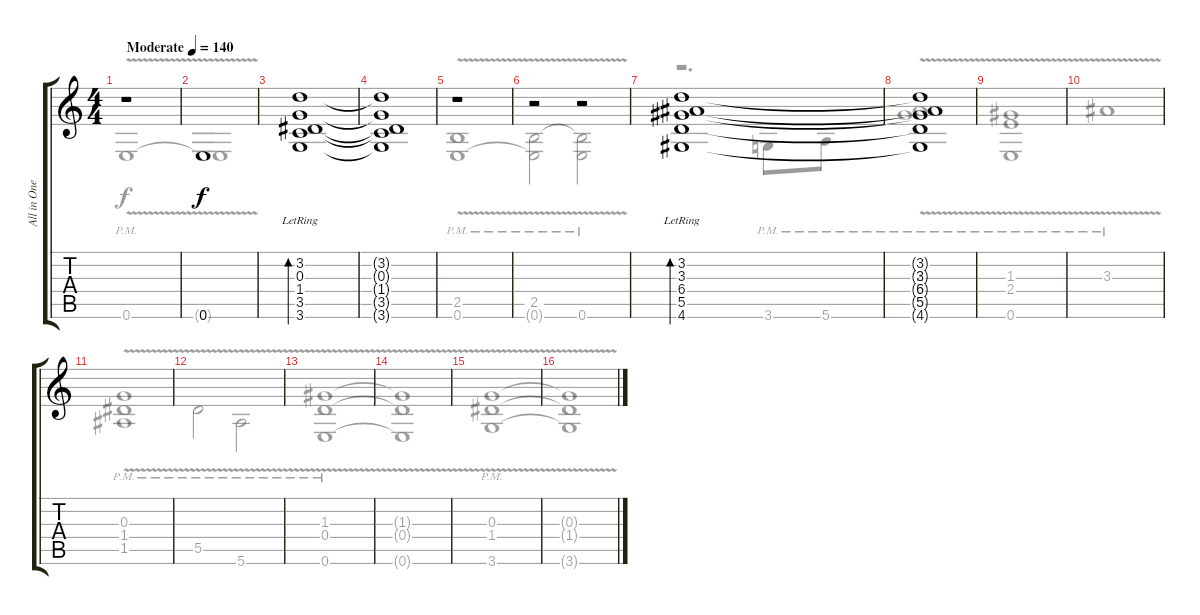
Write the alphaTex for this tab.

\track ("All in One" "All in One") {instrument acousticguitarsteel}
\staff {score tabs}
\tuning (E4 B3 G3 D3 A2 E2) {hide}
\voice
\ts (4 4)
\tempo (140 "Moderate")
\clef g2
\ks c
r.1{dy f instrument acousticguitarsteel} |
0.6.1 |
(3.2{lr} 0.3{lr} 1.4{lr} 3.5{lr} 3.6{lr}).1{bd 480} |
(3.2{t} 0.3{t} 1.4{t} 3.5{t} 3.6{t}).1 |
r.1 |
r.2 r.2 |
(3.2{lr} 3.3{lr} 6.4{lr} 5.5{lr} 4.6{lr}).1{bd 480} |
(3.2{t} 3.3{t} 6.4{t} 5.5{t} 4.6{t}).1 |
|
|
|
|
|
|
|
\voice
\clef g2
\ottava regular
\simile none
\ks c
0.6{v pm}.1{dy f} |
0.6{t}.1 |
|
|
(2.5{v pm} 0.6{v pm}).1 |
(2.5{v pm} 0.6{t}).2 (2.5{t} 0.6{v pm}).2 |
r.2{d} 3.6{pm}.8 5.6{pm}.8 |
(2.3{v pm} 5.4{v pm} 5.5{v pm}).1 |
(1.3{v pm} 2.4{v pm} 0.6{v pm}).1 |
3.3{v pm}.1 |
(0.3{v pm} 1.4{v pm} 1.5{v pm}).1 |
5.5{v pm}.2 5.6{v pm}.2 |
(1.3{v pm} 0.4{v pm} 0.6{v pm}).1 |
(1.3{t} 0.4{t} 0.6{t}).1 |
(0.3{v pm} 1.4{v pm} 3.6{v pm}).1 |
(0.3{t} 1.4{t} 3.6{t}).1
